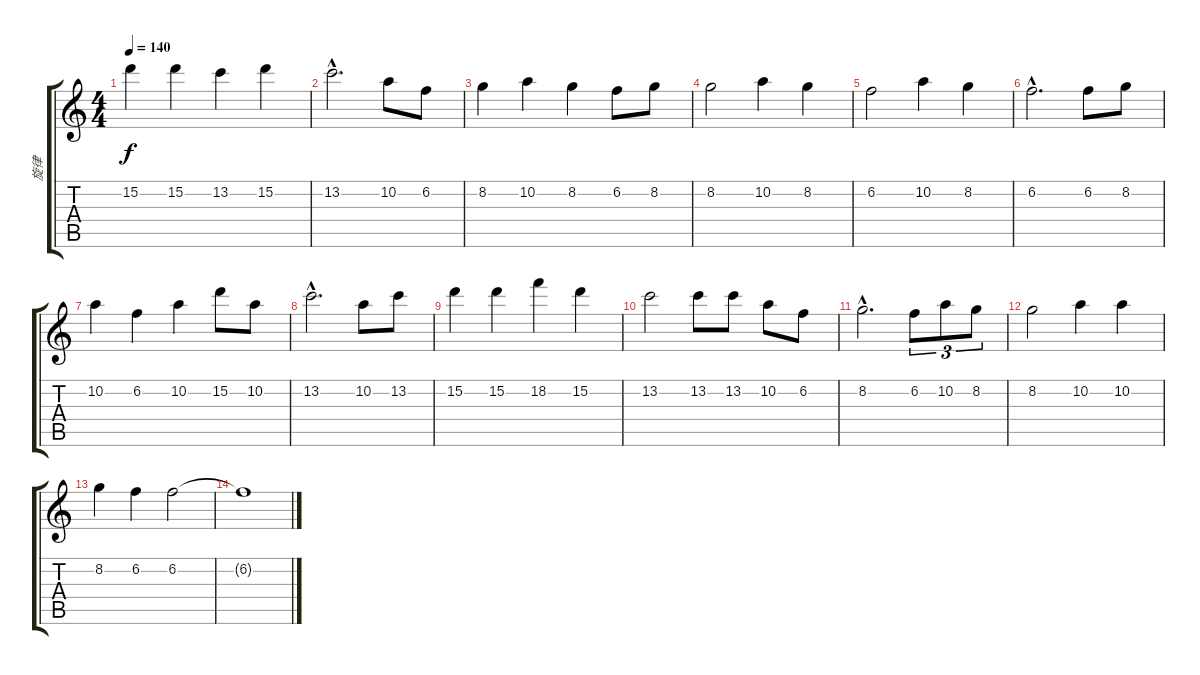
\track ("旋律" "旋律") {instrument distortionguitar}
\staff {score tabs}
\tuning (E4 B3 G3 D3 A2 E2) {hide}
\ts (4 4)
\tempo 140
\clef g2
\ks c
15.2.4{dy f} 15.2.4 13.2.4 15.2.4 |
13.2{hac}.2{d} 10.2.8 6.2.8 |
8.2.4 10.2.4 8.2.4 6.2.8 8.2.8 |
8.2.2 10.2.4 8.2.4 |
6.2.2 10.2.4 8.2.4 |
6.2{hac}.2{d} 6.2.8 8.2.8 |
10.2.4 6.2.4 10.2.4 15.2.8 10.2.8 |
13.2{hac}.2{d} 10.2.8 13.2.8 |
15.2.4 15.2.4 18.2.4 15.2.4 |
13.2.2 13.2.8 13.2.8 10.2.8 6.2.8 |
8.2{hac}.2{d} 6.2.8{tu (3 2)} 10.2.8{tu (3 2)} 8.2.8{tu (3 2)} |
8.2.2 10.2.4 10.2.4 |
8.2.4 6.2.4 6.2.2 |
6.2{t}.1
